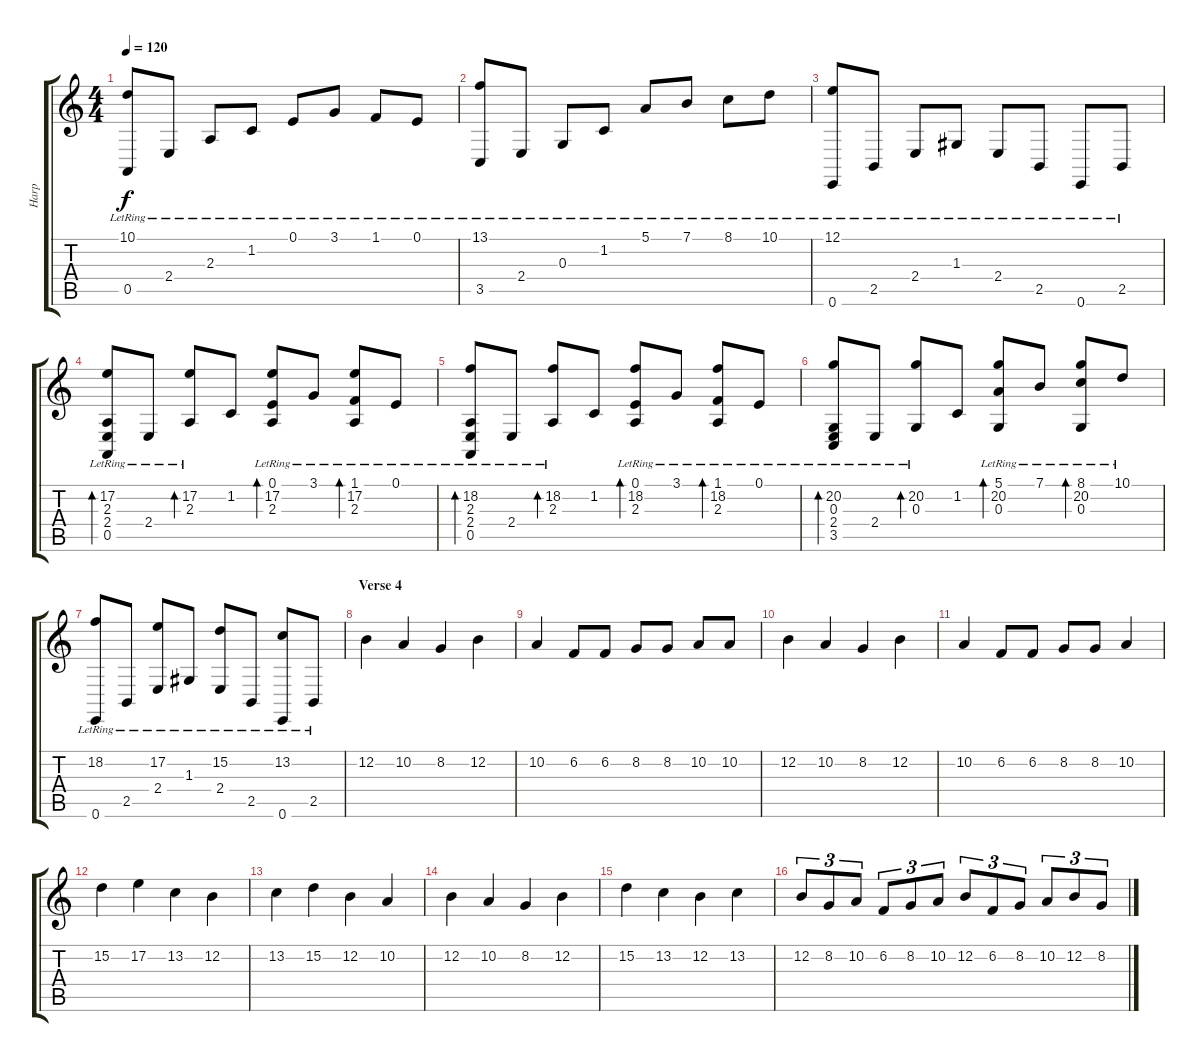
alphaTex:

\track ("Harp" "Harp") {instrument orchestralharp}
\staff {score tabs}
\tuning (E4 B3 G3 D3 A2 E2) {hide}
\ts (4 4)
\tempo 120
\clef g2
\ks c
(10.1{lr} 0.5{lr}).8{dy f} 2.4{lr}.8 2.3{lr}.8 1.2{lr}.8 0.1{lr}.8 3.1{lr}.8 1.1{lr}.8 0.1{lr}.8 |
(13.1{lr} 3.5{lr}).8 2.4{lr}.8 0.3{lr}.8 1.2{lr}.8 5.1{lr}.8 7.1{lr}.8 8.1{lr}.8 10.1{lr}.8 |
(12.1{lr} 0.6{lr}).8 2.5{lr}.8 2.4{lr}.8 1.3{lr}.8 2.4{lr}.8 2.5{lr}.8 0.6{lr}.8 2.5{lr}.8 |
(17.2{lr} 2.3{lr} 2.4 0.5{lr}).8{bd 60} 2.4{lr}.8 (17.2 2.3{lr}).8{bd 60} 1.2.8 (0.1{lr} 17.2{lr} 2.3{lr}).8{bd 60} 3.1{lr}.8 (1.1{lr} 17.2{lr} 2.3{lr}).8{bd 60} 0.1{lr}.8 |
(18.2{lr} 2.3{lr} 2.4 0.5{lr}).8{bd 60} 2.4{lr}.8 (18.2 2.3{lr}).8{bd 60} 1.2.8 (0.1{lr} 18.2{lr} 2.3{lr}).8{bd 60} 3.1{lr}.8 (1.1{lr} 18.2{lr} 2.3{lr}).8{bd 60} 0.1{lr}.8 |
(20.2{lr} 0.3{lr} 2.4 3.5{lr}).8{bd 60} 2.4{lr}.8 (20.2 0.3{lr}).8{bd 60} 1.2.8 (5.1{lr} 20.2{lr} 0.3{lr}).8{bd 60} 7.1{lr}.8 (8.1{lr} 20.2{lr} 0.3{lr}).8{bd 60} 10.1{lr}.8 |
(18.2{lr} 0.6{lr}).8 2.5{lr}.8 (17.2{lr} 2.4{lr}).8 1.3{lr}.8 (15.2{lr} 2.4{lr}).8 2.5{lr}.8 (13.2{lr} 0.6{lr}).8 2.5{lr}.8 |
\section ("" "Verse 4")
12.2.4 10.2.4 8.2.4 12.2.4 |
10.2.4 6.2.8 6.2.8 8.2.8 8.2.8 10.2.8 10.2.8 |
12.2.4 10.2.4 8.2.4 12.2.4 |
10.2.4 6.2.8 6.2.8 8.2.8 8.2.8 10.2.4 |
15.2.4 17.2.4 13.2.4 12.2.4 |
13.2.4 15.2.4 12.2.4 10.2.4 |
12.2.4 10.2.4 8.2.4 12.2.4 |
15.2.4 13.2.4 12.2.4 13.2.4 |
12.2.8{tu (3 2)} 8.2.8{tu (3 2)} 10.2.8{tu (3 2)} 6.2.8{tu (3 2)} 8.2.8{tu (3 2)} 10.2.8{tu (3 2)} 12.2.8{tu (3 2)} 6.2.8{tu (3 2)} 8.2.8{tu (3 2)} 10.2.8{tu (3 2)} 12.2.8{tu (3 2)} 8.2.8{tu (3 2)}
